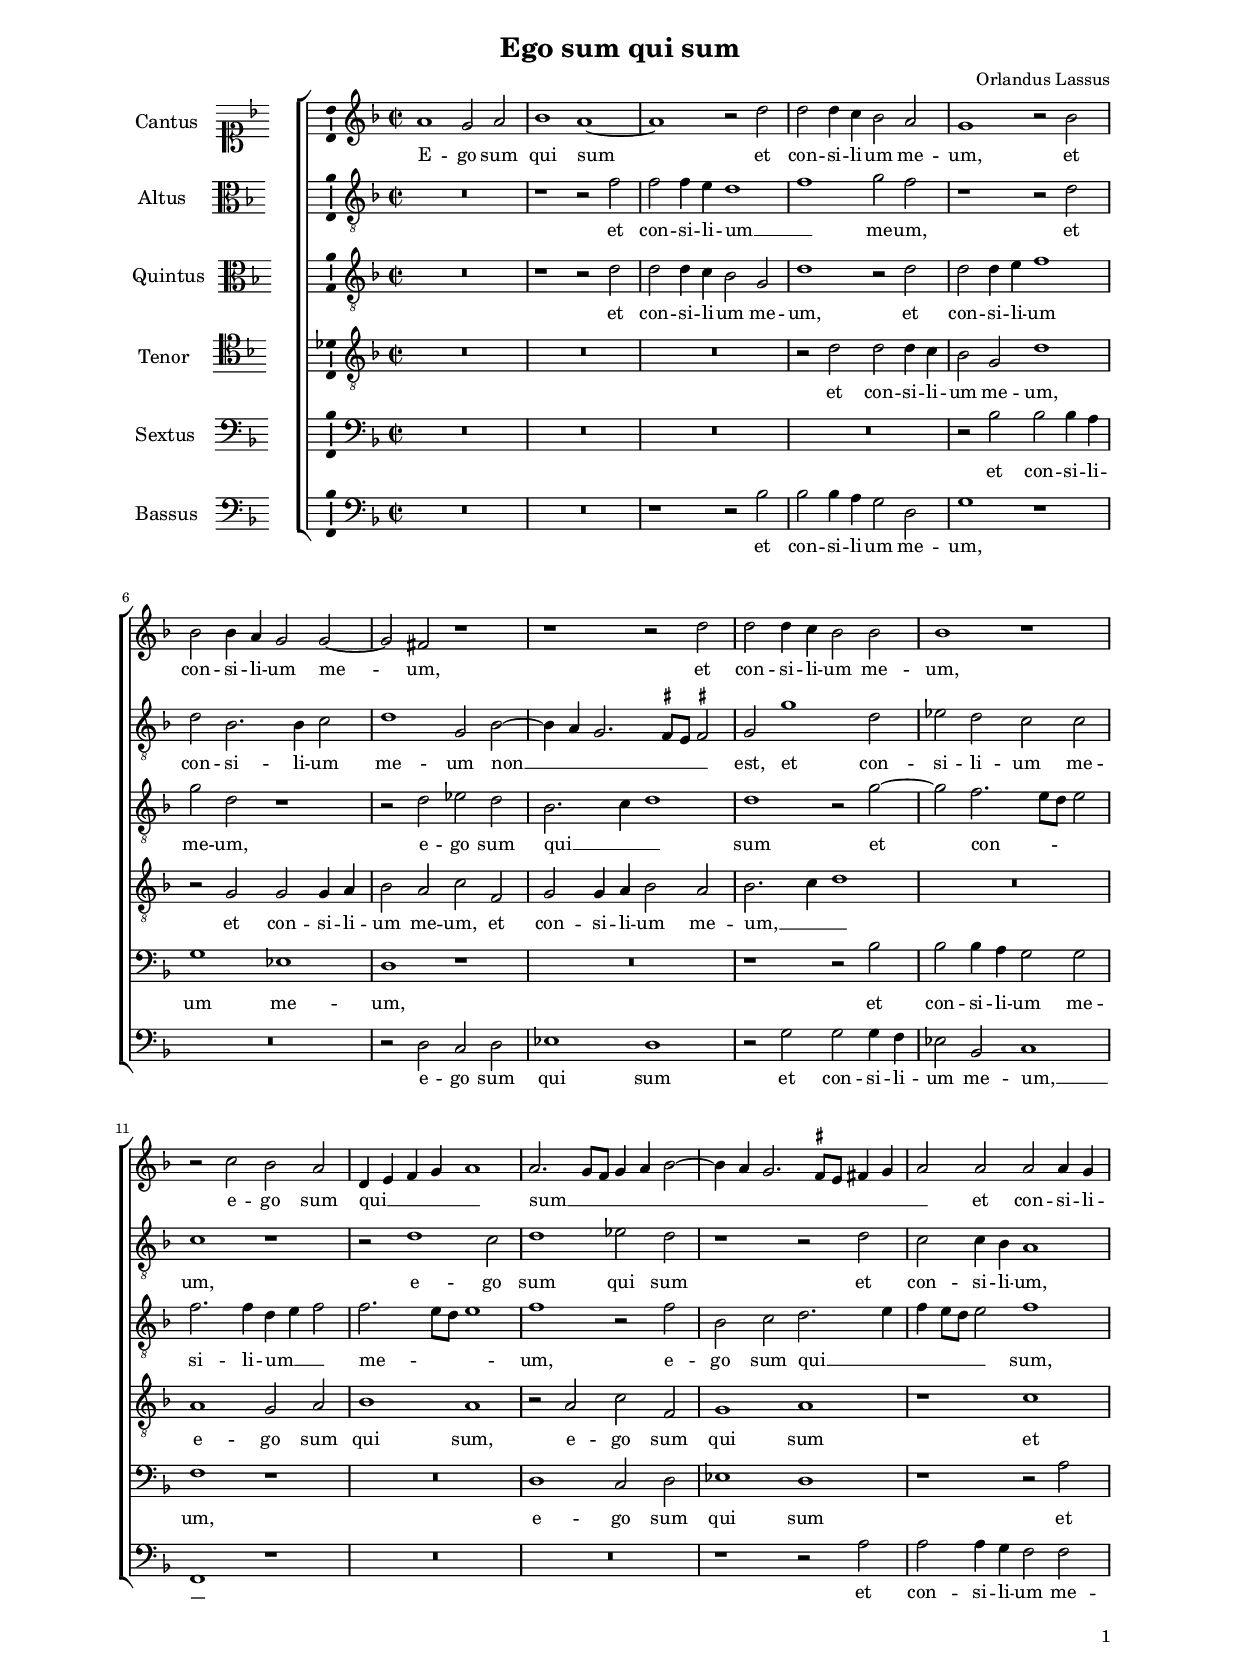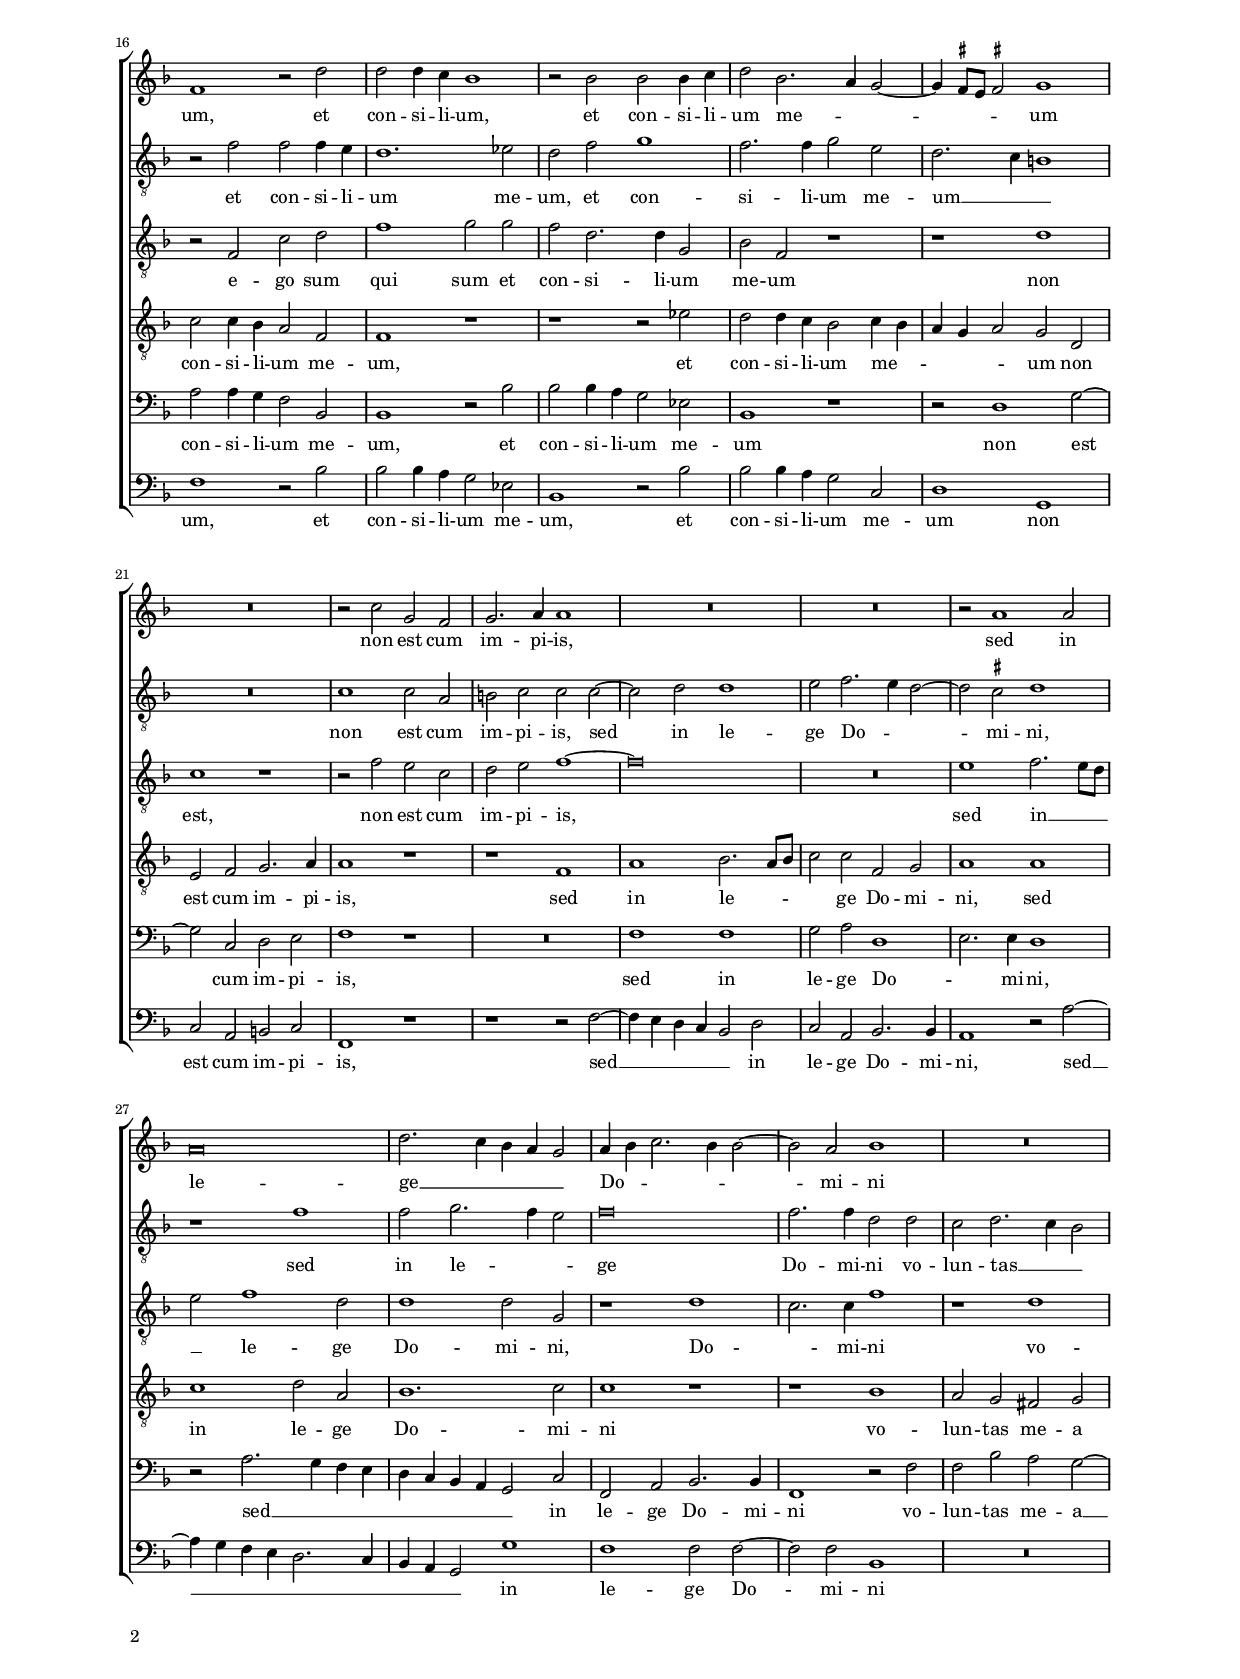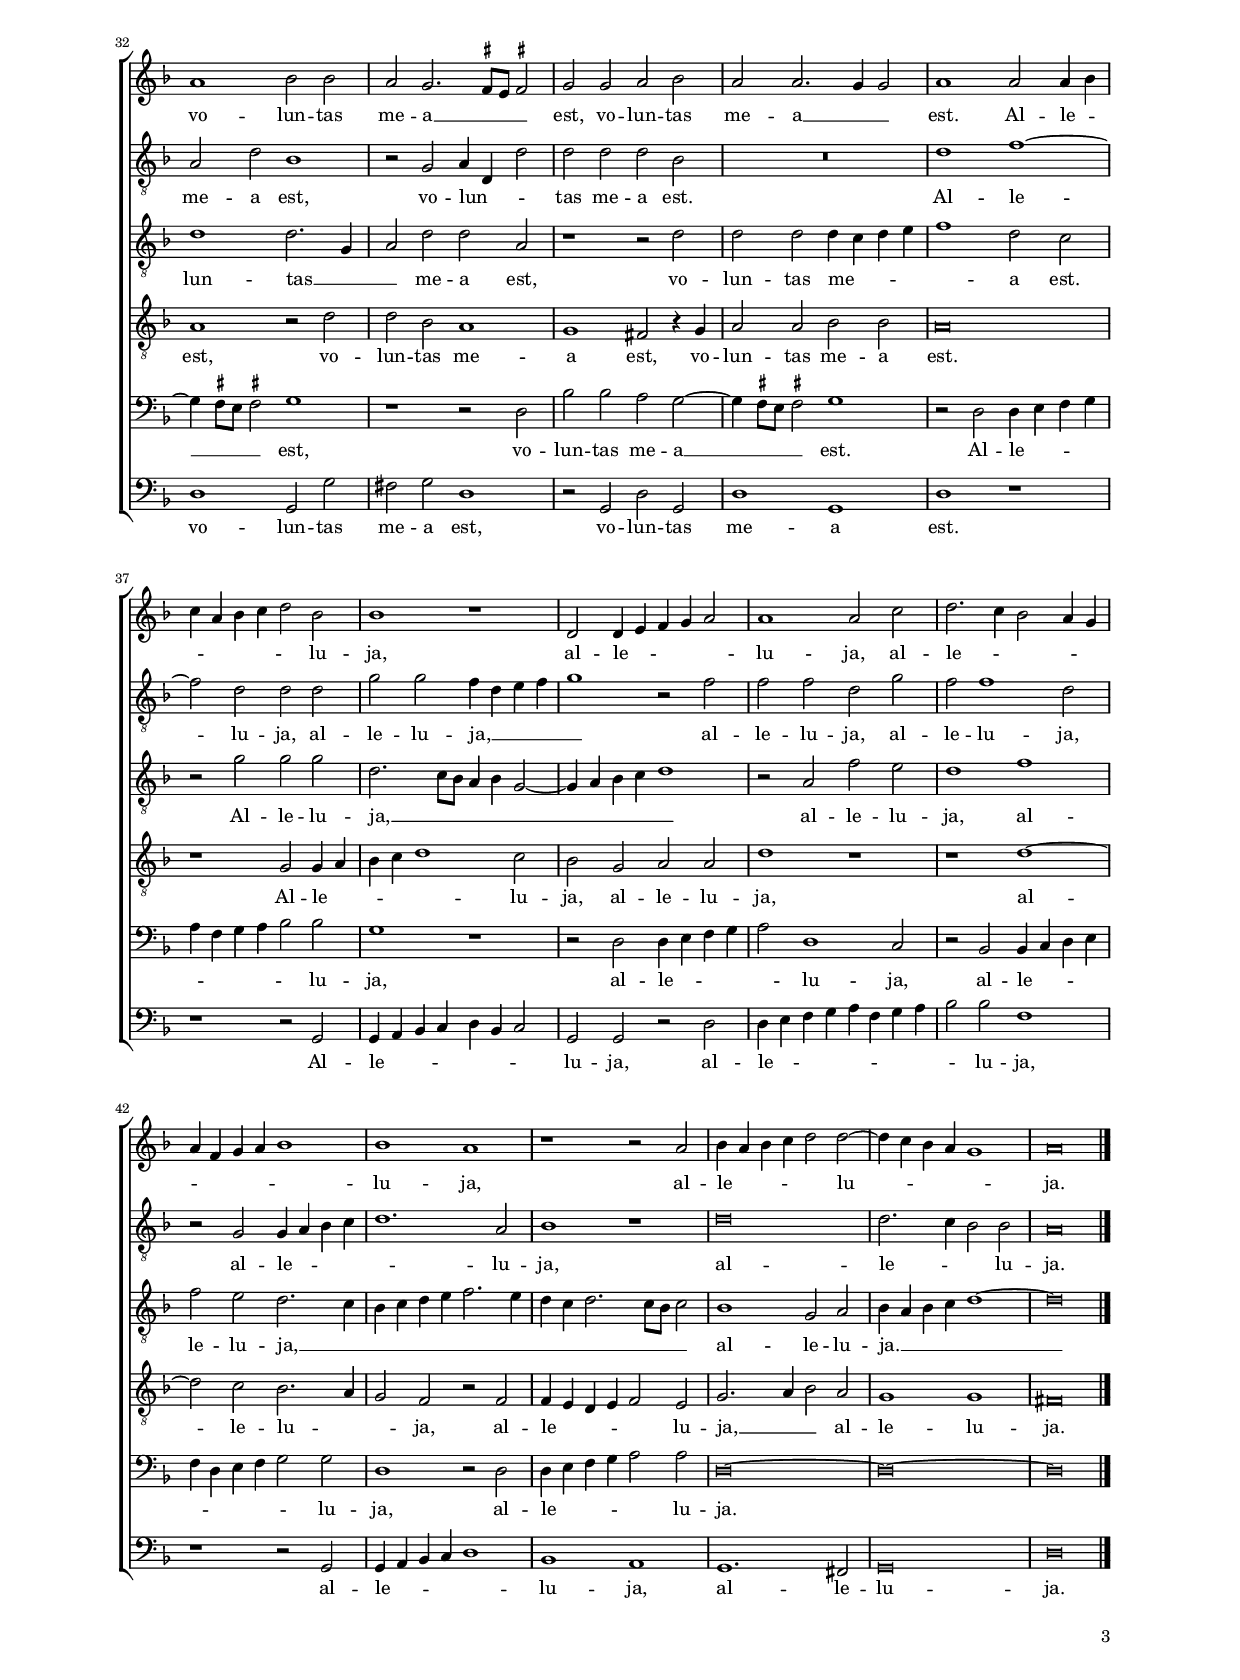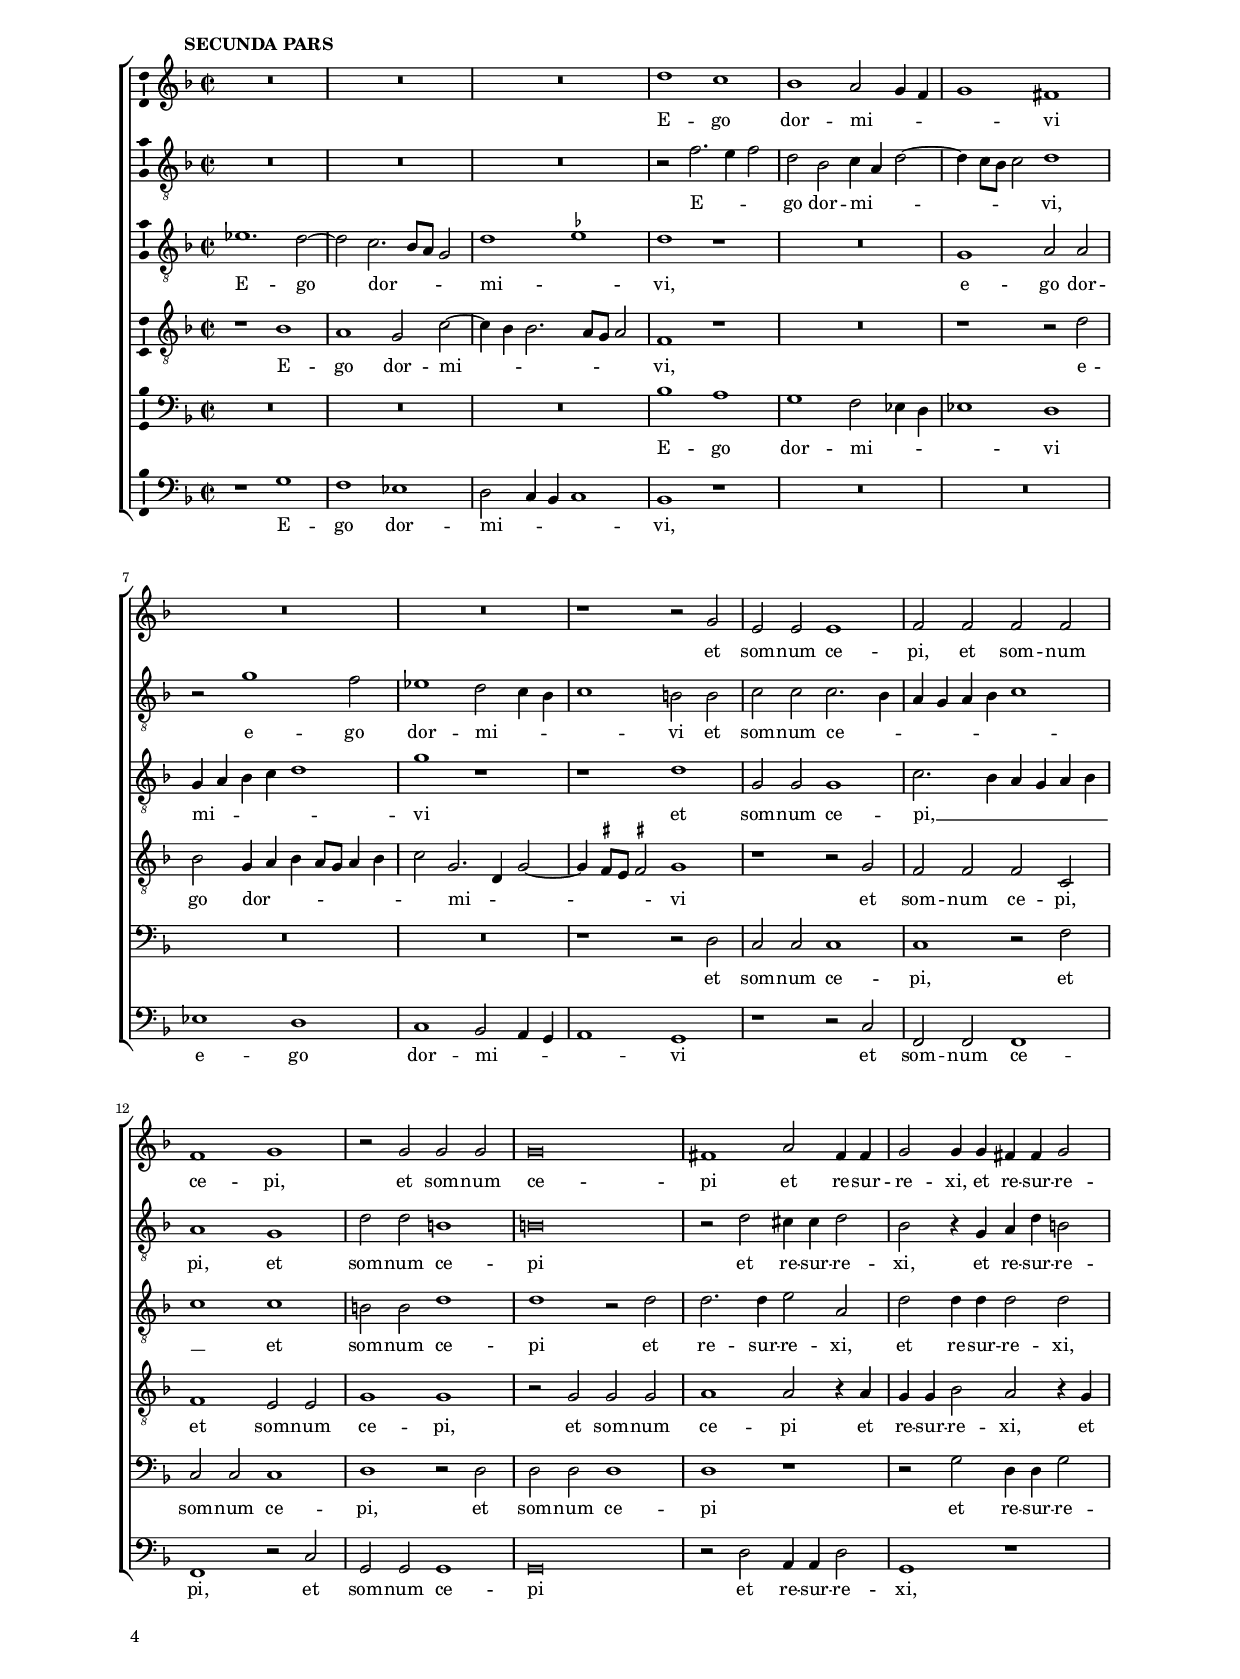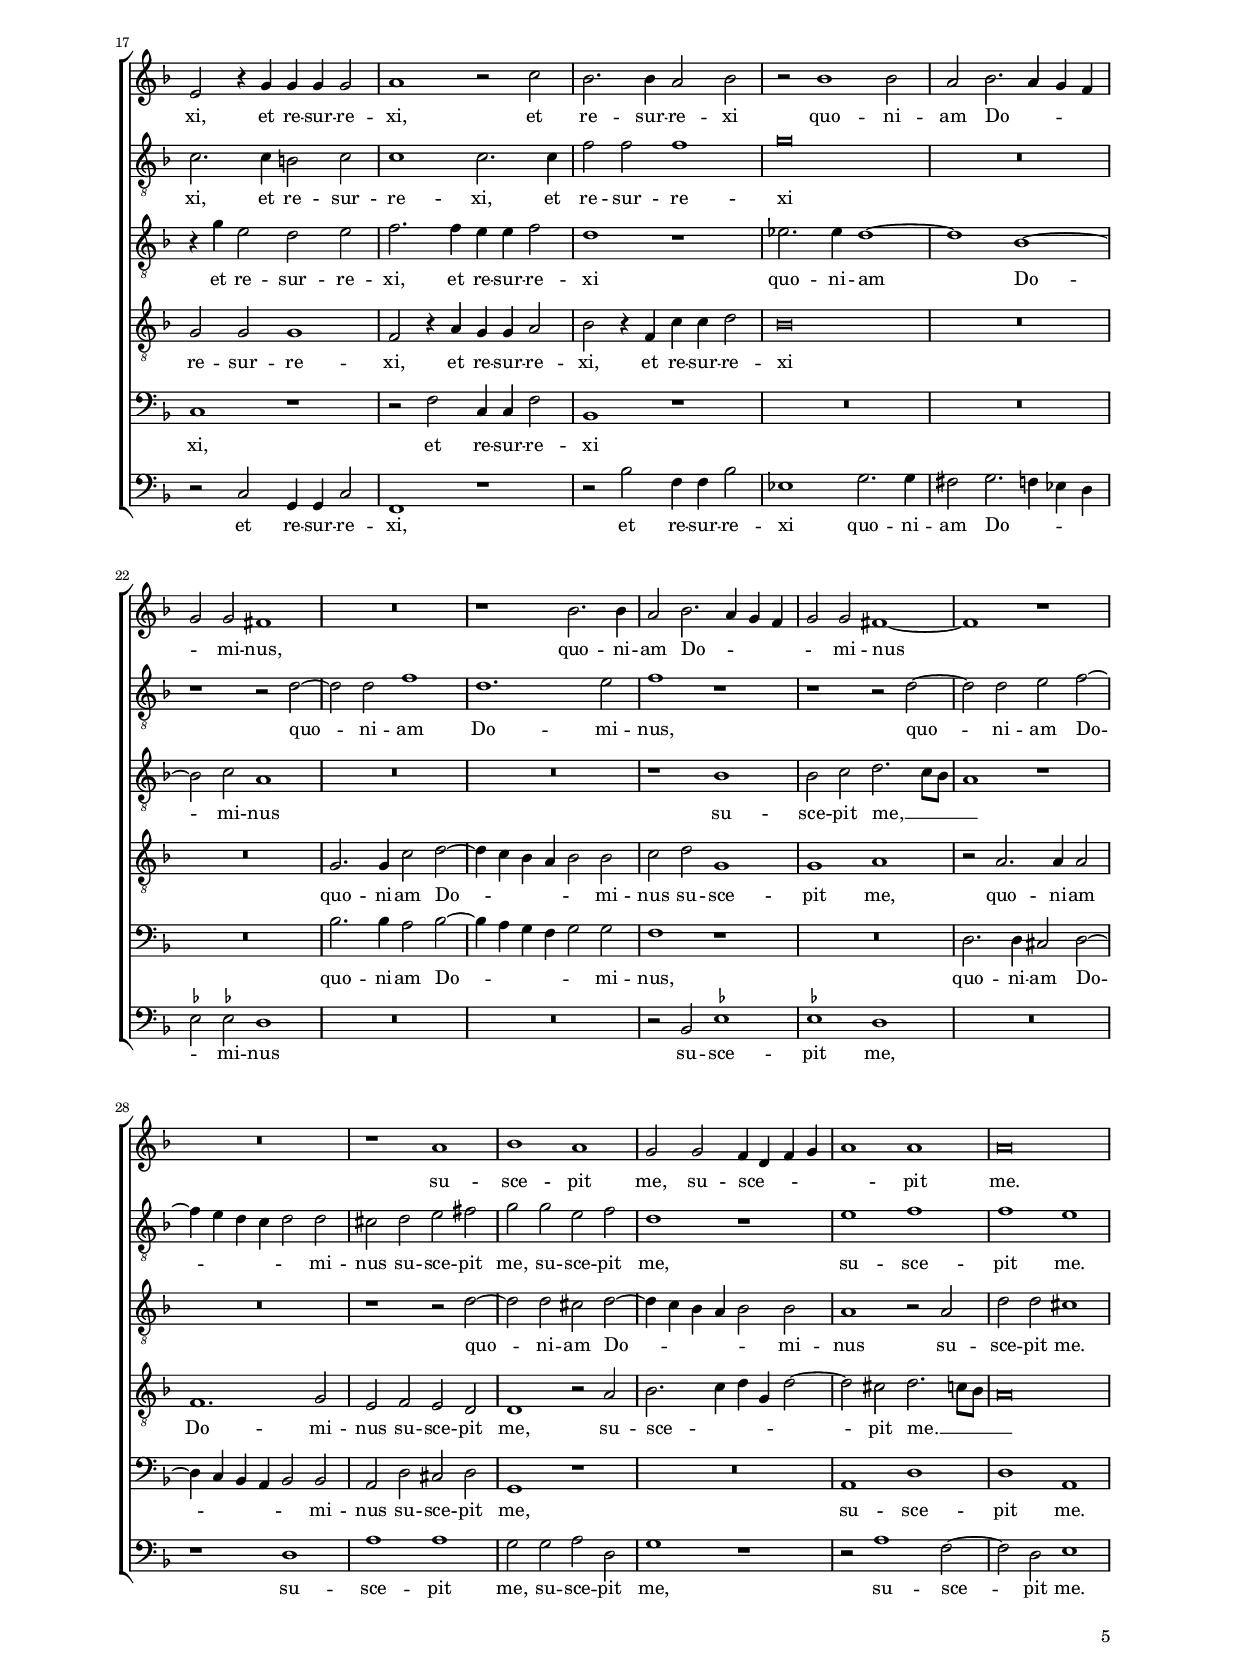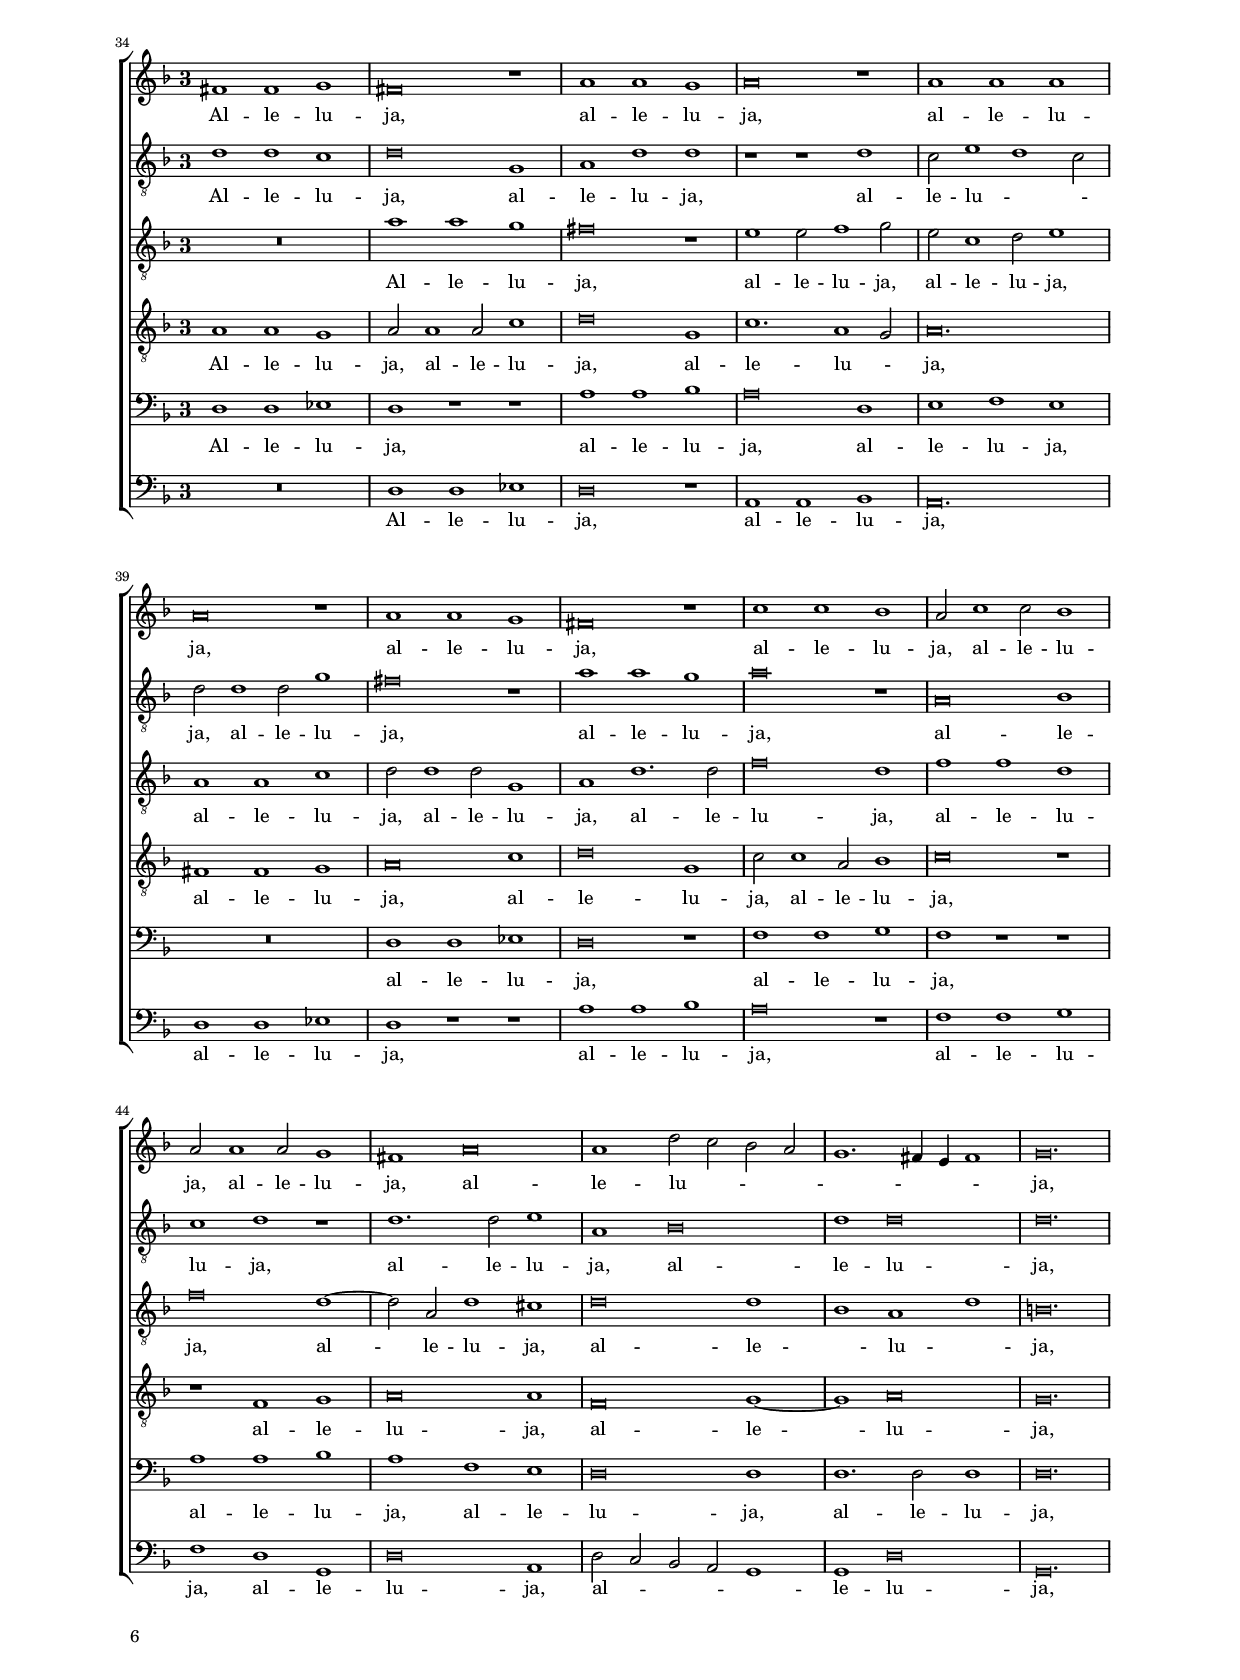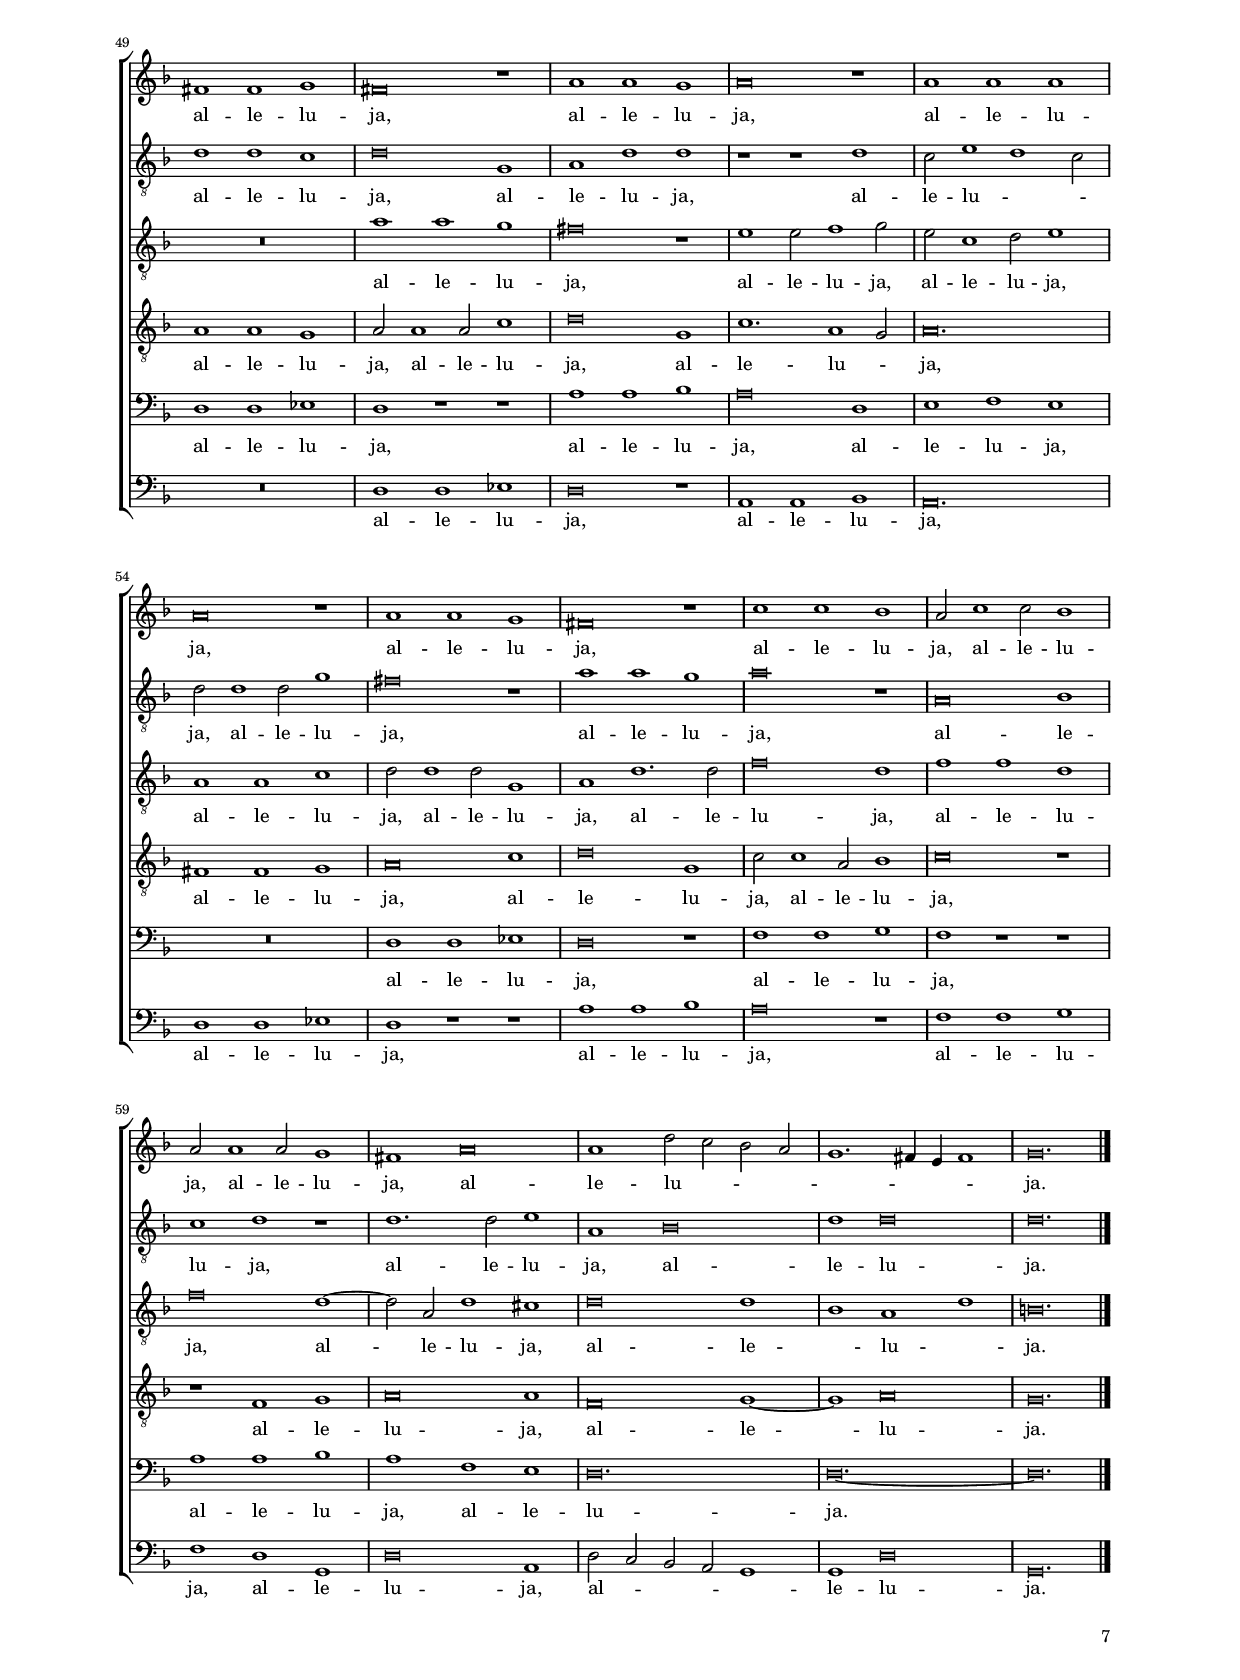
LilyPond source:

\header
{
  title="Ego sum qui sum"
  composer="Orlandus Lassus"
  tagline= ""
}

\version "2.24.1"
\include "deutsch.ly"
#(set-global-staff-size 15)
% #(set-default-paper-size "letter")
#(ly:set-option 'point-and-click #f)


	ficta = { \once \set suggestAccidentals = ##t }
	
	forget = #(define-music-function (music) (ly:music?) #{
		\accidentalStyle forget
		$music
		\accidentalStyle default
		#})


\paper
	{
	top-margin = 1.5 \cm
	bottom-margin = 0.9 \cm
	left-margin = 2.2 \cm
	right-margin = 2.2 \cm
	ragged-bottom = ##f
	ragged-last-bottom = ##t
	print-page-number = ##f
	score-system-spacing = #'((basic-distance . 16) (minimum-distance . 14) (padding . 5) (strechability . 150))
	system-system-spacing = #'((basic-distance . 16) (minimum-distance . 14) (padding . 5) (strechability . 150))
	oddFooterMarkup=\markup   \fill-line { "" \fromproperty #'page:page-number-string }
	evenFooterMarkup=\markup  \fill-line { \fromproperty #'page:page-number-string "" }
	last-bottom-spacing = #'((basic-distance . 12) (minimum-distance . 7) (padding . 4))
	systems-per-page = 3
%	min-systems-per-page = 3
	}

global = {
	\key f \major
	\time 2/2 \set Score.measureLength = #(ly:make-moment 2/1)
	\skip 1*2*47 \bar "|." \pageBreak
	}


incipitcantus = \markup { \score {
	{
	\set Staff.instrumentName = \markup { \fontsize #1 "Cantus" }
	\key f \major
	\clef soprano
	s4 \bar ""
	}
	\layout  {
	raggedright = ##t
	indent = 1.6 \cm
	line-width = 2.5 \cm
	\context { \Staff \remove Time_signature_engraver }
	\override Staff.Clef.Y-extent = #'(0 . 0)
	}} \hspace #1 }
  
      
incipitaltus = \markup { \score {
	{
	\set Staff.instrumentName = \markup { \fontsize #1 "Altus" }
	\key f \major
	\clef alto
	s4 \bar ""
	}
	\layout  {
	raggedright = ##t
	indent = 1.6 \cm
	line-width = 2.5 \cm
	\context { \Staff \remove Time_signature_engraver }
	\override Staff.Clef.Y-extent = #'(0 . 0)
	}} \hspace #1 }

incipitquintus = \markup { \score {
	{
	\set Staff.instrumentName = \markup { \fontsize #1 "Quintus" }
	\key f \major
	\clef alto
	s4 \bar ""
	}
	\layout  {
	raggedright = ##t
	indent = 1.6 \cm
	line-width = 2.5 \cm
	\context { \Staff \remove Time_signature_engraver }
	\override Staff.Clef.Y-extent = #'(0 . 0)
	}} \hspace #1 }
    

incipittenor = \markup { \score {
	{
	\set Staff.instrumentName = \markup { \fontsize #1 "Tenor" }
	\key f \major
	\clef tenor
	s4 \bar ""
	}
	\layout  {
	raggedright = ##t
	indent = 1.6 \cm
	line-width = 2.5 \cm
	\context { \Staff \remove Time_signature_engraver }
	\override Staff.Clef.Y-extent = #'(0 . 0)
	}} \hspace #1 }
      
      
incipitsextus = \markup { \score {
	{
	\set Staff.instrumentName = \markup { \fontsize #1 "Sextus" }
	\key f \major
	\clef bass
	s4 \bar ""
	}
	\layout  {
	raggedright = ##t
	indent = 1.6 \cm
	line-width = 2.5 \cm
	\context { \Staff \remove Time_signature_engraver }
	\override Staff.Clef.Y-extent = #'(0 . 0)
	}} \hspace #1 }
      
      
incipitbassus = \markup { \score {
	{
	\set Staff.instrumentName = \markup { \fontsize #1 "Bassus" }
	\key f \major
	\clef bass
	s4 \bar ""
	}
	\layout  {
	raggedright = ##t
	indent = 1.6 \cm
	line-width = 2.5 \cm
	\context { \Staff \remove Time_signature_engraver }
	\override Staff.Clef.Y-extent = #'(0 . 0)
	}} \hspace #1 }


cantus =  \relative c''
	{
	a1 g2 a
	b1 a~
	a1 r2 d
	d2 d4 c b2 a
%5
	g1 r2 b |
	b2 b4 a g2 g~
	g2 fis r1
	r1 r2 d'
	d2 d4 c b2 b
%10
	b1 r |
	r2 c b a
	d,4 e f g a1
	a2. g8 f g4 a b2~
	b4 a g2. \ficta fis8 e fis!4 g
%15
	a2 a a a4 g |
	f1 r2 d'
	d2 d4 c b1
	r2 b b b4 c
	d2 b2. a4 g2~
%20
	g4 \ficta fis8 e \ficta fis!2 g1 |
	R\breve
	r2 c g f
	g2. a4 a1
	R\breve
%25
	R\breve |
	r2 a1 a2
	a\breve
	d2. c4 b a g2
	a4 b c2. b4 b2~
%30
	b2 a b1 |
	R\breve
	a1 b2 b
	a2 g2. \ficta fis8 e \ficta fis!2
	g2 g a b
%35
	a2 a2. g4 g2
	a1 a2 a4 b
	c4 a b c d2 b
	b1 r
	d,2 d4 e f g a2
%40
	a1 a2 c |
	d2. c4 b2 a4 g
	a4 f g a b1
	b1 a
	r1 r2 a
%45
	b4 a b c d2 d~ |
	d4 c b a g1
	a\breve |
	}


altus = \relative c'
	{
	R\breve
	r1 r2 f
	f2 f4 e d1
	f1 g2 f
%5
	r1 r2 d |
	d2 b2.b4 c2
	d1 g,2 b~
	b4 a g2. \ficta fis8 e \ficta fis!2
	g2 g'1 d2
%10
	es2 d c c |
	c1 r
	r2 d1 c2
	d1 es2 d
	r1 r2 d
%15
	c2 c4 b a1 |
	r2 f' f f4 e
	d1. es2
	d2 f g1
	f2. f4 g2 e
%20
	d2. c4 h1 |
	R\breve
	c1 c2 a
	h2 c c c~
	c2 d d1
%25
	e2 f2. e4 d2~ |
	d2 \ficta cis d1
	r1 f
	f2 g2. f4 e2
	f\breve
%30
	f2. f4 d2 d |
	c2 d2. c4 b2
	a2 d b1 |
	r2 g a4 d, d'2
	d2 d d b
%35
	R\breve |
	d1 f~
	f2 d d d
	g2 g f4 d e f
	g1 r2 f
%40
	f2 f d g |
	f2 f1 d2
	r2 g, g4 a b c
	d1. a2
	b1 r
%45
	d\breve |
	d2. c4 b2 b
	a\breve |
	}


quintus =  \relative c'
	{
	R\breve
	r1 r2 d
	d2 d4 c b2 g
	d'1 r2 d
%5
	d2 d4 e f1 |
	g2 d r1
	r2 d es d
	b2. c4 d1
	d1 r2 g~
%10
	g2 f2. e8 d e2 |
	f2. f4 d e f2
	f2. e8 d e1
	f1 r2 f
	b,2 c d2. e4
%15
	f4 e8 d e2 f1 |
	r2 f, c' d
	f1 g2 g
	f2 d2. d4 g,2
	b2 f r1
%20
	r1 d' |
	c1 r
	r2 f e c
	d2 e f1~
	f\breve
%25
	R\breve |
	e1 f2. e8 d
	e2 f1 d2
	d1 d2 g,
	r1 d'
%30
	c2. c4 f1 |
	r1 d
	d1 d2. g,4
	a2 d d a
	r1 r2 d
%35
	d2 d d4 c d e |
	f1 d2 c
	r2 g' g g
	d2. c8 b a4 b g2~
	g4 a b c d1
%40
	r2 a f' e |
	d1 f
	f2 e d2. c4
	b4 c d e f2. e4
	d4 c d2. c8 b c2
%45
	b1 g2 a |
	b4 a b c d1~
	d\breve |
	}


tenor =  \relative c'
	{
	R\breve
	R\breve
	R\breve
	r2 d d d4 c
%5
	b2 g d'1 |
	r2 g, g g4 a
	b2 a c f,
	g2 g4 a b2 a
	b2. c4 d1
%10
	R\breve |
	a1 g2 a
	b1 a
	r2 a c f,
	g1 a
%15
	r1 c |
	c2 c4 b a2 f
	f1 r
	r1 r2 es'
	d2 d4 c b2 c4 b
%20
	a4 g a2 g d | 
	e2 f g2. a4
	a1 r
	r1 f
	a1 b2. a8 b
%25
	c2 c f, g |
	a1 a
	c1 d2 a
	b1. c2
	c1 r
%30
	r1 b |
	a2 g fis g
	a1 r2 d
	d2 b a1
	g1 fis2 r4 g
%35
	a2 a b b |
	a\breve
	r1 g2 g4 a
	b4 c d1 c2
	b2 g a a
%40
	d1 r |
	r1 d~
	d2 c b2. a4
	g2 f r f
	f4 e d e f2 e
%45
	g2. a4 b2 a |
	g1 g
	fis\breve |
	}


sextus  =  \relative c
	{
	R\breve
	R\breve
	R\breve
	R\breve
%5
	r2 b' b b4 a |
	g1 es
	d1 r
	R\breve
	r1 r2 b'
%10
	b2 b4 a g2 g |
	f1 r
	R\breve
	d1 c2 d
	es1 d
%15
	r1 r2 a' |
	a2 a4 g f2 b,
	b1 r2 b'
	b2 b4 a g2 es
	b1 r
%20
	r2 d1 g2~ |
	g2 c, d e
	f1 r
	R\breve
	f1 f
%25
	g2 a d,1 |
	e2. e4 d1
	r2 a'2. g4 f e
	d4 c b a g2 c
	f,2 a b2. b4
%30
	f1 r2 f' |
	f2 b a g~
	g4 \ficta fis8 e \ficta fis!2 g1
	r1 r2 d
	b'2 b a g~
%35
	g4 \ficta fis8 e \ficta fis!2 g1 |
	r2 d d4 e f g
	a4 f g a b2 b
	g1 r
	r2 d d4 e f g
%40
	a2 d,1 c2 |
	r2 b b4 c d e
	f4 d e f g2 g
	d1 r2 d
	d4 e f g a2 a
%45
	d,\breve~
	d\breve~
	d\breve |
	}


bassus  =  \relative c
	{
	R\breve
	R\breve
	r1 r2 b'
	b2 b4 a g2 d
%5
	g1 r |
	R\breve
	r2 d c d
	es1 d
	r2 g g g4 f
%10
	es2 b c1 |
	f,1 r
	R\breve
	R\breve
	r1 r2 a'
%15
	a2 a4 g f2 f |
	f1 r2 b
	b2 b4 a g2 es
	b1 r2 b'
	b2 b4 a g2 c,
%20
	d1 g, |
	c2 a h c
	f,1 r
	r1 r2 f'~
	f4 e d c b2 d
%25
	c2 a b2. b4 |
	a1 r2 a'~
	a4 g f e d2. c4
	b4 a g2 g'1
	f1 f2 f~
%30
	f2 f b,1 |
	R\breve
	d1 g,2 g'
	fis2 g d1
	r2 g, d' g,
%35
	d'1 g, |
	d'1 r
	r1 r2 g,
	g4 a b c d b c2
	g2 g r d'
%40
	d4 e f g a f g a |
	b2 b f1
	r1 r2 g,
	g4 a b c d1
	b1 a
%45
	g1. fis2 |
	g\breve
	d'\breve |
	}


lyricscantus = \lyricmode {
	E -- go sum qui sum
	et con -- si -- li -- um me -- um,
	et con -- si -- li -- um me -- um,
	et con -- si -- li -- um me -- um,
	e -- go sum qui __ _ _ _ _ sum __ _ _ _ _ _ _ _ _ _ _ _ _
	et con -- si -- li -- um,
	et con -- si -- li -- um,
	et con -- si -- li -- um me -- _ _ _ _ _ um
	non est cum im -- pi -- is,
	sed in le -- ge __ _ _ _ _ Do -- _ _ _ _ mi -- ni
	vo -- lun -- tas me -- a __ _ _ _ est,
	vo -- lun -- tas me -- a __ _ _ est.
	Al -- le -- _ _ _ _ _ _ lu -- ja,
	al -- le -- _ _ _ _ lu -- ja,
	al -- le -- _ _ _ _ _ _ _ _ _ lu -- ja,
	al -- le -- _ _ _ _ lu -- _ _ _ _ ja.
	}


lyricsaltus = \lyricmode {
	et con -- si -- li -- um __ _ me -- um,
	et con -- si -- li -- um me -- um
	non __ _ _ _ _ _ est,
	et con -- si -- li -- um me -- um,
	e -- go sum qui sum
	et con -- si -- li -- um,
	et con -- si -- li -- um me -- um,
	et con -- si -- li -- um me -- um __ _ _ 
	non est cum im -- pi -- is,
	sed in le -- ge Do -- _ _ mi -- ni,
	sed in le -- _ _ ge Do -- mi -- ni
	vo -- lun -- tas __ _ _ me -- a est,
	vo -- lun -- _ _ tas me -- a est.
	Al -- le -- lu -- ja,
	al -- le -- lu -- ja, __ _ _ _ _
	al -- le -- lu -- ja,
	al -- le -- lu -- ja,
	al -- le -- _ _ _ _ lu -- ja,
	al -- le -- _ _ lu -- ja.
	}
	
	
lyricsquintus = \lyricmode {
	et con -- si -- li -- um me -- um,
	et con -- si -- li -- um me -- um,
	e -- go sum qui __ _ _ sum
	et con -- _ _ _ si -- li -- um __ _ _ me -- _ _ _ um,
	e -- go sum qui __ _ _ _ _ _ sum,
	e -- go sum qui sum
	et con -- si -- li -- um me -- um
	non est,
	non est cum im -- pi -- is,
	sed in __ _ _ _ le -- ge Do -- mi -- ni,
	Do -- _ mi -- ni
	vo -- lun -- tas __ _ _ me -- a est,
	vo -- lun -- tas me -- _ _ _ _ a est.
	Al -- le -- lu -- ja, __ _ _ _ _ _ _ _ _ _
	al -- le -- lu -- ja,
	al -- le -- lu -- ja, __ _ _ _ _ _ _ _ _ _ _ _ _ _
	al -- le -- lu -- ja. __ _ _ _ _
	}


lyricstenor = \lyricmode {
	et con -- si -- li -- um me -- um,
	et con -- si -- li -- um me -- um,
	et con -- si -- li -- um me -- um, __ _ _
	e -- go sum qui sum,
	e -- go sum qui sum
	et con -- si -- li -- um me -- um,
	et con -- si -- li -- um me -- _ _ _ _ um
	non est cum im -- pi -- is,
	sed in le -- _ _ _ ge Do -- mi -- ni,
	sed in le -- ge Do -- mi -- ni
	vo -- lun -- tas me -- a est,
	vo -- lun -- tas me -- a est,
	vo -- lun -- tas me -- a est.
	Al -- le -- _ _ _ _ lu -- ja,
	al -- le -- lu -- ja,
	al -- le -- lu -- _ _ ja,
	al -- le -- _ _ _ _ lu -- ja, __ _ _
	al -- le -- lu -- ja.
	}


lyricssextus = \lyricmode {
	et con -- si -- li -- um me -- um,
	et con -- si -- li -- um me -- um,
	e -- go sum qui sum
	et con -- si -- li -- um me -- um,
	et con -- si -- li -- um me -- um
	non est cum im -- pi -- is,
	sed in le -- ge Do -- _ mi -- ni,
	sed __ _ _ _ _ _ _ _ _ in le -- ge Do -- mi -- ni
	vo -- lun -- tas me -- a __ _ _ _ est,
	vo -- lun -- tas me -- a __ _ _ _ est.
	Al -- le -- _ _ _ _ _ _ _ _ lu -- ja,
	al -- le -- _ _ _ _ lu -- ja,
	al -- le -- _ _ _ _ _ _ _ _ lu -- ja,
	al -- le -- _ _ _ _ lu -- ja.
	}


lyricsbassus = \lyricmode {
	et con -- si -- li -- um me -- um,
	e -- go sum qui sum
	et con -- si -- li -- um me -- um, __ _
	et con -- si -- li -- um me -- um,
	et con -- si -- li -- um me -- um,
	et con -- si -- li -- um me -- um
	non est cum im -- pi -- is,
	sed __ _ _ _ _ in le -- ge Do -- mi -- ni,
	sed __ _ _ _ _ _ _ _ _ in le -- ge Do -- mi -- ni
	vo -- lun -- tas me -- a est,
	vo -- lun -- tas me -- a est.
	Al -- le -- _ _ _ _ _ _ lu -- ja,
	al -- le -- _ _ _ _ _ _ _ _ lu -- ja,
	al -- le -- _ _ _ _ lu -- ja,
	al -- le -- lu -- ja.
	}


\score
{  
	\transpose c c {
	\new ChoirStaff \with { \override StaffGrouper.staff-staff-spacing.basic-distance = #11.5 }
	<<

	\new Staff << \global
	\new Voice="v1" {
		\set Staff.instrumentName=\incipitcantus
		\set Staff.midiInstrument = "reed organ"
		\clef violin
		\cantus }
	\new Lyrics \lyricsto "v1" {\lyricscantus }
	>>


	\new Staff << \global
	\new Voice="v2" {
		\set Staff.instrumentName=\incipitaltus
		\set Staff.midiInstrument = "reed organ"
		\clef "G_8" % violin 
		\altus}
	\new Lyrics \lyricsto "v2" {\lyricsaltus }
	>>


	\new Staff << \global
	\new Voice="v5" {
		\set Staff.instrumentName=\incipitquintus
		\set Staff.midiInstrument = "reed organ"
		\clef "G_8" % violin 
		\quintus}
	\new Lyrics \lyricsto "v5" {\lyricsquintus }
	>>
	

	\new Staff << \global
	\new Voice="v3" {
		\set Staff.instrumentName=\incipittenor
		\set Staff.midiInstrument = "reed organ"
		\clef "G_8"
		\tenor }
	\new Lyrics \lyricsto "v3" {\lyricstenor }
	>>


	\new Staff << \global
	\new Voice="v6" {
		\set Staff.instrumentName=\incipitsextus
		\set Staff.midiInstrument = "reed organ"
		\clef "bass"
		\sextus}
	\new Lyrics \lyricsto "v6" {\lyricssextus }
	>>


	\new Staff << \global
	\new Voice="v4" {
		\set Staff.instrumentName=\incipitbassus
		\set Staff.midiInstrument = "reed organ"
		\clef "bass" 
		\bassus }
	\new Lyrics \lyricsto "v4" {\lyricsbassus}
	>>

	>>
	} % transpose

	\layout
	{
	indent = 3 \cm
%	\context { \Lyrics \override VerticalAxisGroup.nonstaff-relatedstaff-spacing.padding = #2 }
%	\context { \Lyrics \override LyricText.font-size = #1 }	
	\context { \Staff \override TimeSignature.break-visibility = #end-of-line-invisible }
	\context { \Staff \consists Ambitus_engraver }
	\context { \Score \override BarNumber.padding = #2 }
	\context { \Voice \override NoteHead.style = #'baroque }
	}

\midi
	{
	\tempo 2 = 90
	}

}

%%%%%%%%%%%%%%%%%%%%  PARS SECUNDA


global = {
	\key f \major
	\time 2/2 \set Score.measureLength = #(ly:make-moment 2/1)
	\skip 1*2*33
	\time 3/1 \once \override Score.TimeSignature.style = #'single-digit
	\skip 1*3*30 \bar "|."
	}


cantus =  \relative c''
	{
	R\breve
	R\breve
	R\breve
	d1 c
%5
	b1 a2 g4 f |
	g1 fis
	R\breve
	R\breve
	r1 r2 g
%10
	e2 e e1 |
	f2 f f f
	f1 g
	r2 g g g
	g\breve
%15
	fis1 a2 fis4 fis |
	g2 g4 g fis fis g2
	e2 r4 g g g g2
	a1 r2 c
	b2. b4 a2 b
%20
	r2 b1 b2 |
	a2 b2. a4 g f
	g2 g fis1
	R\breve
	r1 b2. b4
%25
	a2 b2. a4 g f |
	g2 g fis1~
	fis1 r
	R\breve
	r1 a
%30
	b1 a |
	g2 g f4 d f g
	a1 a 
	a\breve
% Triple time - coloration
	fis1 fis g
%35
	fis\breve r1 |
	a1 a g
	a\breve r1
	a1 a a
	a\breve r1
%40
	a1 a g |
	fis\breve r1
	c'1 c b
	a2 c1 c2 b1
	a2 a1 a2 g1
%45
	fis1 a\breve |
	a1 d2 c b a
	g1. fis4 e fis1
	g\breve.
	fis1 fis g
%50
	fis\breve r1 |
	a1 a g
	a\breve r1
	a1 a a
	a\breve r1
%55
	a1 a g |
	fis\breve r1
	c'1 c b
	a2 c1 c2 b1
	a2 a1 a2 g1
%60
	fis1 a\breve |
	a1 d2 c b a
	g1. fis4 e fis1
	g\breve. |
	}


altus = \relative c'
	{
	R\breve
	R\breve
	R\breve
	r2 f2. e4 f2
%5
	d2 b c4 a d2~ |
	d4 c8 b c2 d1
	r2 g1 f2
	es1 d2 c4 b
	c1 h2 h
%10
	c2 c c2. b4 |
	a4 g a b c1
	a1 g
	d'2 d h1
	h\breve
%15
	r2 d cis4 cis d2 |
	b2 r4 g a d h2
	c2. c4 h2 c
	c1 c2. c4
	f2 f f1
%20
	g\breve |
	R\breve
	r1 r2 d~
	d2 d f1
	d1. e2
%25
	f1 r |
	r1 r2 d~
	d2 d e f~
	f4 e d c d2 d
	cis2 d e fis
%30
	g2 g e f |
	d1 r
	e1 f
	f1 e
% Triple time - coloration
	d1 d c
%35
	d\breve g,1 |
	a1 d d
	r1 r d
	c2 e1 d c2
	d2 d1 d2 g1
%40
	fis\breve r1 |
	a1 a g
	a\breve r1
	a,\breve b1
	c1 d r
%45
	d1. d2 e1 |
	a,1 b\breve
	d1 d\breve
	d\breve.
	d1 d c
%50
	d\breve g,1 |
	a1 d d
	r1 r d
	c2 e1 d c2
	d2 d1 d2 g1
%55
	fis\breve r1 |
	a1 a g
	a\breve r1
	a,\breve b1
	c1 d r
%60
	d1. d2 e1 |
	a,1 b\breve
	d1 d\breve
	d\breve. |
	}


quintus =  \relative c'
	{
	es1. d2~
	d2 c2. b8 a g2
	d'1 \ficta es
	d1 r
%5
	R\breve |
	g,1 a2 a
	g4 a b c d1
	g1 r
	r1 d
%10
	g,2 g g1 |
	c2. b4 a g a b
	c1 c
	h2 h d1
	d1 r2 d
%15
	d2. d4 e2 a, |
	d2 d4 d d2 d
	r4 g e2 d e
	f2. f4 e e f2
	d1 r
%20
	es2. es4 d1~ |
	d1 b~
	b2 c a1
	R\breve
	R\breve
%25
	r1 b |
	b2 c d2. c8 b
	a1 r
	R\breve
	r1 r2 d2~
%30
	d2 d cis d~ |
	d4 c b a b2 b
	a1 r2 a
	d2 d cis1
% Triple time - coloration
	R\breve.
%35
	a'1 a g |
	fis\breve r1
	e1 e2 f1 g2
	e2 c1 d2 e1
	a,1 a c
%40
	d2 d1 d2 g,1 |
	a1 d1. d2
	f\breve d1
	f1 f d
	f\breve d1~
%45
	d2 a d1 cis |
	d\breve d1
	b1 a d
	h\breve.
	R\breve.
%50
	a'1 a g |
	fis\breve r1
	e1 e2 f1 g2
	e2 c1 d2 e1
	a,1 a c
%55
	d2 d1 d2 g,1 |
	a1 d1. d2
	f\breve d1
	f1 f d
	f\breve d1~
%60
	d2 a d1 cis |
	d\breve d1
	b1 a d
	h\breve. |
	}


tenor =  \relative c'
	{
	r1 b
	a1 g2 c~
	c4 b b2. a8 g a2
	f1 r
%5
	R\breve |
	r1 r2 d'
	b2 g4 a b a8 g a4 b
	c2 g2. d4 g2~
	g4 \ficta fis8 e \ficta fis!2 g1
%10
	r1 r2 g |
	f2 f f c
	f1 e2 e
	g1 g
	r2 g g g
%15
	a1 a2 r4 a |
	g4 g b2 a r4 g
	g2 g g1
	f2 r4 a g g a2
	b2 r4 f c' c d2
%20
	b\breve |
	R\breve
	R\breve
	g2. g4 c2 d~
	d4 c b a b2 b
%25
	c2 d g,1 |
	g1 a
	r2 a2. a4 a2
	f1. g2
	e2 f e d
%30
	d1 r2 a' |
	b2. c4 d g, d'2~
	d2 cis d2. c8 b
	a\breve
% Triple time - coloration
	a1 a g
%35
	a2 a1 a2 c1 |
	d \breve g,1
	c1. a1 g2
	a\breve.
	fis1 fis g
%40
	a\breve c1 |
	d\breve g,1
	c2 c1 a2 b1
	c\breve r1
	r1 f, g
%45
	a\breve a1 |
	f\breve g1~
	g1 a\breve
	g\breve.
	a1 a g
%50
	a2 a1 a2 c1 |
	d\breve g,1
	c1. a1 g2
	a\breve.
	fis1 fis g
%55
	a\breve c1 |
	d\breve g,1
	c2 c1 a2 b1
	c\breve r1
	r1 f, g
%60
	a\breve a1 |
	f\breve g1~
	g1 a\breve
	g\breve. |
	}


sextus  =  \relative c
	{
	R\breve
	R\breve
	R\breve
	b'1 a
%5
	g1 f2 es4 d
	es1 d
	R\breve
	R\breve
	r1 r2 d
%10
	c2 c c1 |
	c1 r2 f
	c2 c c1
	d1 r2 d
	d2 d d1
%15
	d1 r |
	r2 g d4 d g2
	c,1 r
	r2 f c4 c f2
	b,1 r
%20
	R\breve |
	R\breve
	R\breve
	b'2. b4 a2 b~
	b4 a g f g2 g
%25
	f1 r |
	R\breve
	d2. d4 cis2 d~
	d4 c b a b2 b
	a2 d cis d
%30
	g,1 r |
	R\breve
	a1 d
	d1 a
% Triple time - coloration
	d1 d es
%35
	d1 r r |
	a'1 a b
	a\breve d,1
	e1 f e
	R\breve.
%40
	d1 d es |
	d\breve r1
	f1 f g
	f1 r r
	a1 a b
%45
	a1 f e |
	d\breve d1
	d1. d2 d1
	d\breve.
	d1 d es
%50
	d1 r r |
	a'1 a b
	a\breve d,1
	e1 f e
	R\breve.
%55
	d1 d es |
	d\breve r1
	f1 f g
	f1 r r
	a1 a b
%60
	a1 f e |
	d\breve.
	d\breve.~
	d\breve. |
	}


bassus  =  \relative c
	{
	r1 g'
	f1 es
	d2 c4 b c1
	b1 r
%5
	R\breve |
	R\breve
	es1 d
	c1 b2 a4 g
	a1 g
%10
	r1 r2 c |
	f,2 f f1
	f1 r2 c'
	g2 g g1
	g\breve
%15
	r2 d' a4 a d2 |
	g,1 r
	r2 c g4 g c2
	f,1 r
	r2 b' f4 f b2
%20
	es,1 g2. g4 |
	fis2 g2. f4 es d
	\ficta es2 \ficta es! d1
	R\breve
	R\breve
%25
	r2 b \ficta es1 |
	\ficta es1 d
	R\breve
	r1 d
	a'1 a
%30
	g2 g a d, |
	g1 r
	r2 a1 f2~
	f2 d e1
% Triple time - coloration
	R\breve.
%35
	d1 d es |
	d\breve r1
	a1 a b
	a\breve.
	d1 d es
%40
	d1 r r |
	a' a b
	a\breve r1
	f1 f g
	f1 d g,
%45
	d'\breve a1 |
	d2 c b a g1
	g1 d'\breve
	g,\breve.
	R\breve.
%50
	d'1 d es |
	d\breve r1
	a1 a b
	a\breve.
	d1 d es
%55
	d1 r r |
	a' a b
	a\breve r1
	f1 f g
	f1 d g,
%60
	d'\breve a1 |
	d2 c b a g1
	g1 d'\breve
	g,\breve. |
	}


lyricscantus = \lyricmode {
	E -- go dor -- mi -- _ _ _ vi
	et som -- num ce -- pi,
	et som -- num ce -- pi,
	et som -- num ce -- pi
	et re -- sur -- re -- xi,
	et re -- sur -- re -- xi,
	et re -- sur -- re -- xi,
	et re -- sur -- re -- xi
	quo -- ni -- am Do -- _ _ _ _ mi -- nus,
	quo -- ni -- am Do -- _ _ _ _ mi -- nus
	su -- sce -- pit me,
	su -- sce -- _ _ _ _ pit me.
	Al -- le -- lu -- ja,
	al -- le -- lu -- ja,
	al -- le -- lu -- ja,
	al -- le -- lu -- ja,
	al -- le -- lu -- ja,
	al -- le -- lu -- ja,
	al -- le -- lu -- ja,
	al -- le -- lu -- _ _ _ _ _ _ _ ja,
	al -- le -- lu -- ja,
	al -- le -- lu -- ja,
	al -- le -- lu -- ja,
	al -- le -- lu -- ja,
	al -- le -- lu -- ja,
	al -- le -- lu -- ja,
	al -- le -- lu -- ja,
	al -- le -- lu -- _ _ _ _ _ _ _ ja.
	
	}


lyricsaltus = \lyricmode {
	E -- _ _ go dor -- mi -- _ _ _ _ _ vi,
	e -- go dor -- mi -- _ _ _ vi
	et som -- num ce -- _ _ _ _ _ _ pi,
	et som -- num ce -- pi
	et re -- sur -- re -- xi,
	et re -- sur -- re -- xi,
	et re -- sur -- re -- xi,
	et re -- sur -- re -- xi
	quo -- ni -- am Do -- mi -- nus,
	quo -- ni -- am Do -- _ _ _ _ mi -- nus
	su -- sce -- pit me,
	su -- sce -- pit me,
	su -- sce -- pit me.
	Al -- le -- lu -- ja,
	al -- le -- lu -- ja,
	al -- le -- lu -- _ _ ja,
	al -- le -- lu -- ja,
	al -- le -- lu -- ja,
	al -- le -- lu -- ja,
	al -- le -- lu -- ja,
	al -- le -- lu -- ja,
	al -- le -- lu -- ja,
	al -- le -- lu -- ja,
	al -- le -- lu -- _ _ ja,
	al -- le -- lu -- ja,
	al -- le -- lu -- ja,
	al -- le -- lu -- ja,
	al -- le -- lu -- ja,
	al -- le -- lu -- ja.
	}


lyricsquintus = \lyricmode {
	E -- go dor -- _ _ _ mi -- _ vi,
	e -- go dor -- mi -- _ _ _ _ vi
	et som -- num ce -- pi, __ _ _ _ _ _ _ 
	et som -- num ce -- pi
	et re -- sur -- re -- xi,
	et re -- sur -- re -- xi,
	et re -- sur -- re -- xi,
	et re -- sur -- re -- xi
	quo -- ni -- am Do -- mi -- nus
	su -- sce -- pit me, __ _ _ _
	quo -- ni -- am Do -- _ _ _ _ mi -- nus
	su -- sce -- pit me.
	Al -- le -- lu -- ja,
	al -- le -- lu -- ja,
	al -- le -- lu -- ja,
	al -- le -- lu -- ja,
	al -- le -- lu -- ja,
	al -- le -- lu -- ja,
	al -- le -- lu -- ja,
	al -- le -- lu -- ja,
	al -- le -- _ lu -- _ ja,
	al -- le -- lu -- ja,
	al -- le -- lu -- ja,
	al -- le -- lu -- ja,
	al -- le -- lu -- ja,
	al -- le -- lu -- ja,
	al -- le -- lu -- ja,
	al -- le -- lu -- ja,
	al -- le -- lu -- ja,
	al -- le -- _ lu -- _ ja.
	}


lyricstenor = \lyricmode {
	E -- go dor -- mi -- _ _ _ _ _ vi,
	e -- go dor -- _ _ _ _ _ _ _ mi -- _ _ _ _ _ vi
	et som -- num ce -- pi,
	et som -- num ce -- pi,
	et som -- num ce -- pi
	et re -- sur -- re -- xi,
	et re -- sur -- re -- xi,
	et re -- sur -- re -- xi,
	et re -- sur -- re -- xi
	quo -- ni -- am Do -- _ _ _ _ mi -- nus
	su -- sce -- pit me,
	quo -- ni -- am Do -- mi -- nus
	su -- sce -- pit me,
	su -- sce -- _ _ _ _ pit me. __ _ _ _
	Al -- le -- lu -- ja,
	al -- le -- lu -- ja,
	al -- le -- lu -- _ ja,
	al -- le -- lu -- ja,
	al -- le -- lu -- ja,
	al -- le -- lu -- ja,
	al -- le -- lu -- ja,
	al -- le -- lu -- ja,
	al -- le -- lu -- ja,
	al -- le -- lu -- ja,
	al -- le -- lu -- _ ja,
	al -- le -- lu -- ja,
	al -- le -- lu -- ja,
	al -- le -- lu -- ja,
	al -- le -- lu -- ja,
	al -- le -- lu -- ja.
	}


lyricssextus = \lyricmode {
	E -- go dor -- mi -- _ _ _ vi
	et som -- num ce -- pi,
	et som -- num ce -- pi,
	et som -- num ce -- pi
	et re -- sur -- re -- xi,
	et re -- sur -- re -- xi
	quo -- ni -- am Do -- _ _ _ _ mi -- nus,
	quo -- ni -- am Do -- _ _ _ _ mi -- nus
	su -- sce -- pit me,
	su -- sce -- pit me.
	Al -- le -- lu -- ja,
	al -- le -- lu -- ja,
	al -- le -- lu -- ja,
	al -- le -- lu -- ja,
	al -- le -- lu -- ja,
	al -- le -- lu -- ja,
	al -- le -- lu -- ja,
	al -- le -- lu -- ja,
	al -- le -- lu -- ja,
	al -- le -- lu -- ja,
	al -- le -- lu -- ja,
	al -- le -- lu -- ja,
	al -- le -- lu -- ja,
	al -- le -- lu -- ja,
	al -- le -- lu -- ja.
	}


lyricsbassus = \lyricmode {
	E -- go dor -- mi -- _ _ _ vi,
	e -- go dor -- mi -- _ _ _ vi
	et som -- num ce -- pi,
	et som -- num ce -- pi
	et re -- sur -- re -- xi,
	et re -- sur -- re -- xi,
	et re -- sur -- re -- xi
	quo -- ni -- am Do -- _ _ _ _ mi -- nus
	su -- sce -- pit me,
	su -- sce -- pit me,
	su -- sce -- pit me,
	su -- sce -- pit me.
	Al -- le -- lu -- ja,
	al -- le -- lu -- ja,
	al -- le -- lu -- ja,
	al -- le -- lu -- ja,
	al -- le -- lu -- ja,
	al -- le -- lu -- ja,
	al -- _ _ _ _ le -- lu -- ja,
	al -- le -- lu -- ja,
	al -- le -- lu -- ja,
	al -- le -- lu -- ja,
	al -- le -- lu -- ja,
	al -- le -- lu -- ja,
	al -- le -- lu -- ja,
	al -- _ _ _ _ le -- lu -- ja.
	}


\score
{  
	\transpose c c {
	\new ChoirStaff \with { \override StaffGrouper.staff-staff-spacing.basic-distance = #11.5 }
	<<

	\new Staff <<\global
	\new Voice="v1" {
	  %\set Staff.instrumentName="Cantus"
		\set Staff.midiInstrument = "reed organ"
		\clef violin
		\cantus }
	\new Lyrics \lyricsto "v1" {\lyricscantus }
	>>


	\new Staff << \global
	\new Voice="v2" {
	  %\set Staff.instrumentName="Altus"
		\set Staff.midiInstrument = "reed organ"
		\clef "G_8" % violin 
		\altus}
	\new Lyrics \lyricsto "v2" {\lyricsaltus }
	>>


	\new Staff << \global
	\new Voice="v5" {
	  %\set Staff.instrumentName="Quintus"
		\set Staff.midiInstrument = "reed organ"
		\clef "G_8" % violin 
		\quintus}
	\new Lyrics \lyricsto "v5" {\lyricsquintus }
	>>
    

	\new Staff <<\global
	\new Voice="v3" {
	  %\set Staff.instrumentName="Tenor"
		\set Staff.midiInstrument = "reed organ"
		\clef "G_8"
		\tenor }
	\new Lyrics \lyricsto "v3" {\lyricstenor }
	>>


	\new Staff << \global
	\new Voice="v6" {
	  %\set Staff.instrumentName="Sextus"
		\set Staff.midiInstrument = "reed organ"
		\clef "bass"
		\sextus}
	\new Lyrics \lyricsto "v6" {\lyricssextus }
	>>


	\new Staff <<\global
	\new Voice="v4" {
	  %\set Staff.instrumentName="Bassus"
		\set Staff.midiInstrument = "reed organ"
		\clef "bass" 
		\bassus }
	\new Lyrics \lyricsto "v4" {\lyricsbassus}
	>>

	>>
	} % transpose

	\layout
	{
	indent = 0 \cm
%	\context { \Lyrics \override VerticalAxisGroup.nonstaff-relatedstaff-spacing.padding = #2 }
%	\context { \Lyrics \override LyricText.font-size = #1 }
	\context { \Staff \override TimeSignature.break-visibility = #end-of-line-invisible }
	\context { \Staff \consists Ambitus_engraver }
	\context { \Score \override BarNumber.padding = #2 }
	\context { \Voice \override NoteHead.style = #'baroque }
	}

	\header { piece = \markup { \raise #2 \hspace # 7 \bold "SECUNDA PARS"} }
%	\header { piece = \markup { \hspace #7 \column { \raise #2  \transparent "x" \bold "SECUNDA PARS"} } }

\midi
	{
	\tempo 2 = 90
	}

}

% EOF
